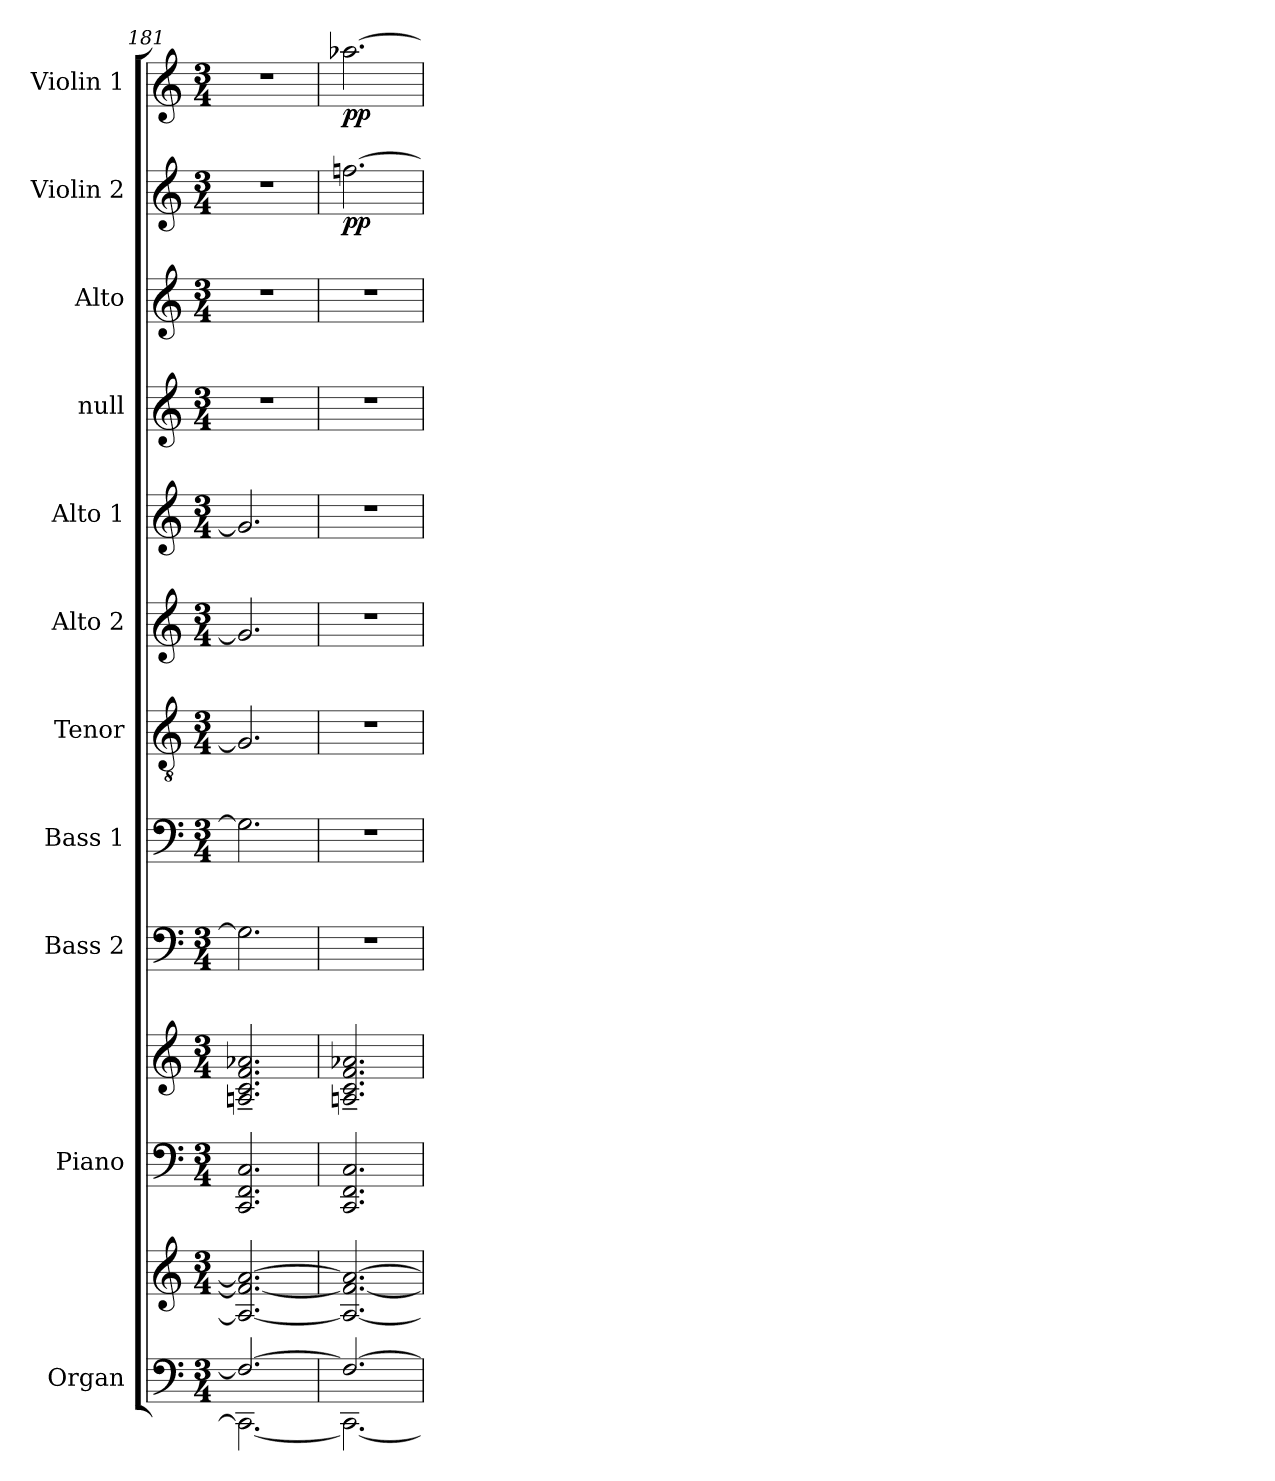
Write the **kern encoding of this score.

**kern	**kern	**kern	**kern	**kern	**kern	**kern	**kern	**kern	**kern	**kern	**kern	**dynam	**kern	**dynam
*part11	*part11	*part10	*part10	*part9	*part8	*part7	*part6	*part5	*part4	*part3	*part2	*part2	*part1	*part1
*staff13	*staff12	*staff11	*staff10	*staff9	*staff8	*staff7	*staff6	*staff5	*staff4	*staff3	*staff2	*staff2	*staff1	*staff1
*I"Organ	*	*I"Piano	*	*I"Bass 2	*I"Bass 1	*I"Tenor	*I"Alto 2	*I"Alto 1	*I"null	*I"Alto	*I"Violin 2	*	*I"Violin 1	*
*I'Org.	*	*	*	*I'B. 2	*I'B. 1	*I'T.	*I'A. 2	*I'A. 1	*	*	*I'Vln. 2	*	*I'Vln. 1	*
*clefF4	*clefG2	*clefF4	*clefG2	*clefF4	*clefF4	*clefGv2	*clefG2	*clefG2	*clefG2	*clefG2	*clefG2	*	*clefG2	*
*k[]	*k[]	*k[]	*k[]	*k[]	*k[]	*k[]	*k[]	*k[]	*k[]	*k[]	*k[]	*	*k[]	*
*M3/4	*M3/4	*M3/4	*M3/4	*M3/4	*M3/4	*M3/4	*M3/4	*M3/4	*M3/4	*M3/4	*M3/4	*	*M3/4	*
=181	=181	=181	=181	=181	=181	=181	=181	=181	=181	=181	=181	=181	=181	=181
*^	*	*	*	*	*	*	*	*	*	*	*	*	*	*
2.F/_	2.CC\_	2.A/_ 2.f/_ 2.a-/_	2.CC/ 2.FF/ 2.C/	2.An/~ 2.c/~ 2.f/~ 2.a-X/~	2.G#\]	2.G#\]	2.G#/]	2.g#/]	2.g#/]	2.r	2.r	2.r	.	2.r	.
=182	=182	=182	=182	=182	=182	=182	=182	=182	=182	=182	=182	=182	=182	=182	=182
!	!	!	!	!	!	!	!	!	!	!	!	!	!LO:DY:b	!	!LO:DY:b
2.F/_	2.CC\_	2.A/_ 2.f/_ 2.a-/_	2.CC/ 2.FF/ 2.C/	2.An/~ 2.c/~ 2.f/~ 2.a-X/~	2.r	2.r	2.r	2.r	2.r	2.r	2.r	[2.ffn\	pp	[2.aa-X\	pp
*v	*v	*	*	*	*	*	*	*	*	*	*	*	*	*	*
=	=	=	=	=	=	=	=	=	=	=	=	=	=	=
*-	*-	*-	*-	*-	*-	*-	*-	*-	*-	*-	*-	*-	*-	*-
